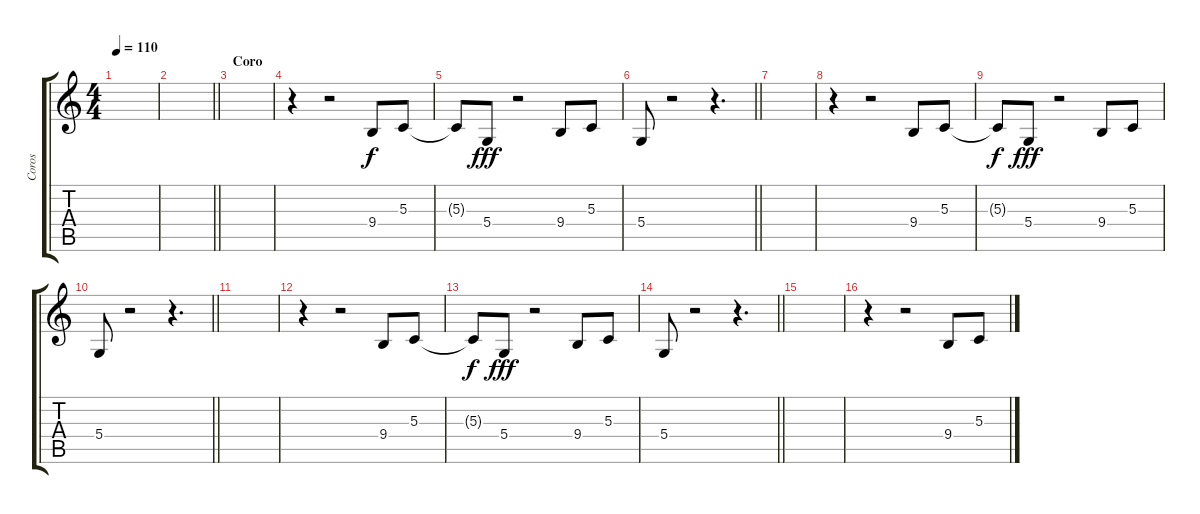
\track ("Coros" "Coros") {instrument accordion}
\staff {score tabs}
\tuning (E4 B3 G3 D3 A2 E2) {hide}
\ts (4 4)
\tempo 110
\clef g2
\ks c
|
\barLineRight lightlight
|
\section ("" "Coro")
|
r.4 r.2 9.4.8 5.3.8 |
5.3{t}.8{dy f} 5.4.8{dy fff} r.2 9.4.8 5.3.8 |
\barLineRight lightlight
5.4.8 r.2 r.4{d} |
|
r.4 r.2 9.4.8 5.3.8 |
5.3{t}.8{dy f} 5.4.8{dy fff} r.2 9.4.8 5.3.8 |
\barLineRight lightlight
5.4.8 r.2 r.4{d} |
|
r.4 r.2 9.4.8 5.3.8 |
5.3{t}.8{dy f} 5.4.8{dy fff} r.2 9.4.8 5.3.8 |
\barLineRight lightlight
5.4.8 r.2 r.4{d} |
|
r.4 r.2 9.4.8 5.3.8
